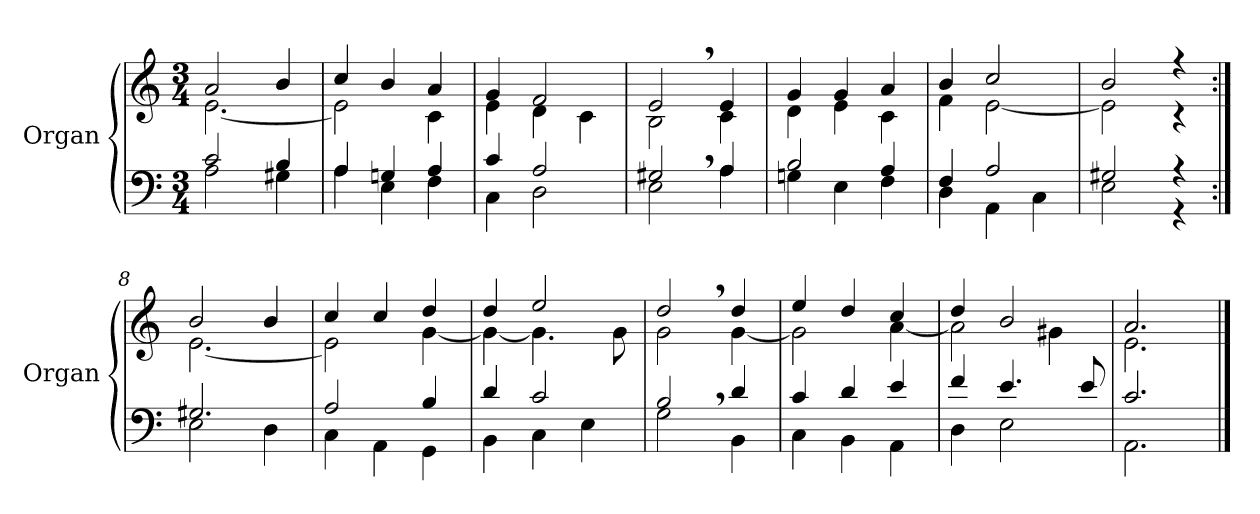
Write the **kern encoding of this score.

**kern	**kern
*part1	*part1
*staff2	*staff1
*I"Organ	*
*I'Organ	*
*clefF4	*clefG2
*M3/4	*M3/4
=1	=1
*^	*^
2c/	2A\	2a/	[<2.e\
4B/	4G#X\	4b/	.
=2	=2	=2	=2
4A/	4A\	4cc/	2e\]
4Gn/	4E\	4b/	.
4A/	4F\	4a/	4c\
=3	=3	=3	=3
4c/	4C\	4g/	4e\
2A/	2D\	2f/	4d\
.	.	.	4c\
=4	=4	=4	=4
2G#X,</	2E\	2e,>/	2B\
4A/	4A\	4e/	4c\
=5	=5	=5	=5
2B/	4Gn\	4g/	4d\
.	4E\	4g/	4e\
4A/	4F\	4a/	4c\
=6	=6	=6	=6
4F/	4D\	4b/	4f\
2A/	4AA\	2cc/	[<2e\
.	4C\	.	.
=7	=7	=7	=7
2G#X/	2E\	2b/	2e\]
4r	4r	4r	4r
=8:|!	=8:|!	=8:|!	=8:|!
2.G#X/	2E\	2b/	[<2.e\
.	4D\	4b/	.
=9	=9	=9	=9
2A/	4C\	4cc/	2e\]
.	4AA\	4cc/	.
4B/	4GG\	4dd/	[<4g\
=10	=10	=10	=10
4d/	4BB\	4dd/	4g\_
2c/	4C\	2ee/	4.g\]
.	4E\	.	.
.	.	.	8g\
=11	=11	=11	=11
2B,</	2G\	2dd,>/	2g\
4d/	4BB\	4dd/	[<4g\
=12	=12	=12	=12
4c/	4C\	4ee/	2g\]
4d/	4BB\	4dd/	.
4e/	4AA\	4cc/	[<4a\
=13	=13	=13	=13
4f/	4D\	4dd/	2a\]
4.e/	2E\	2b/	.
.	.	.	4g#X\
8e/	.	.	.
=14	=14	=14	=14
2.c/	2.AA\	2.a/	2.e\
*v	*v	*	*
*	*v	*v
==	==
*-	*-
